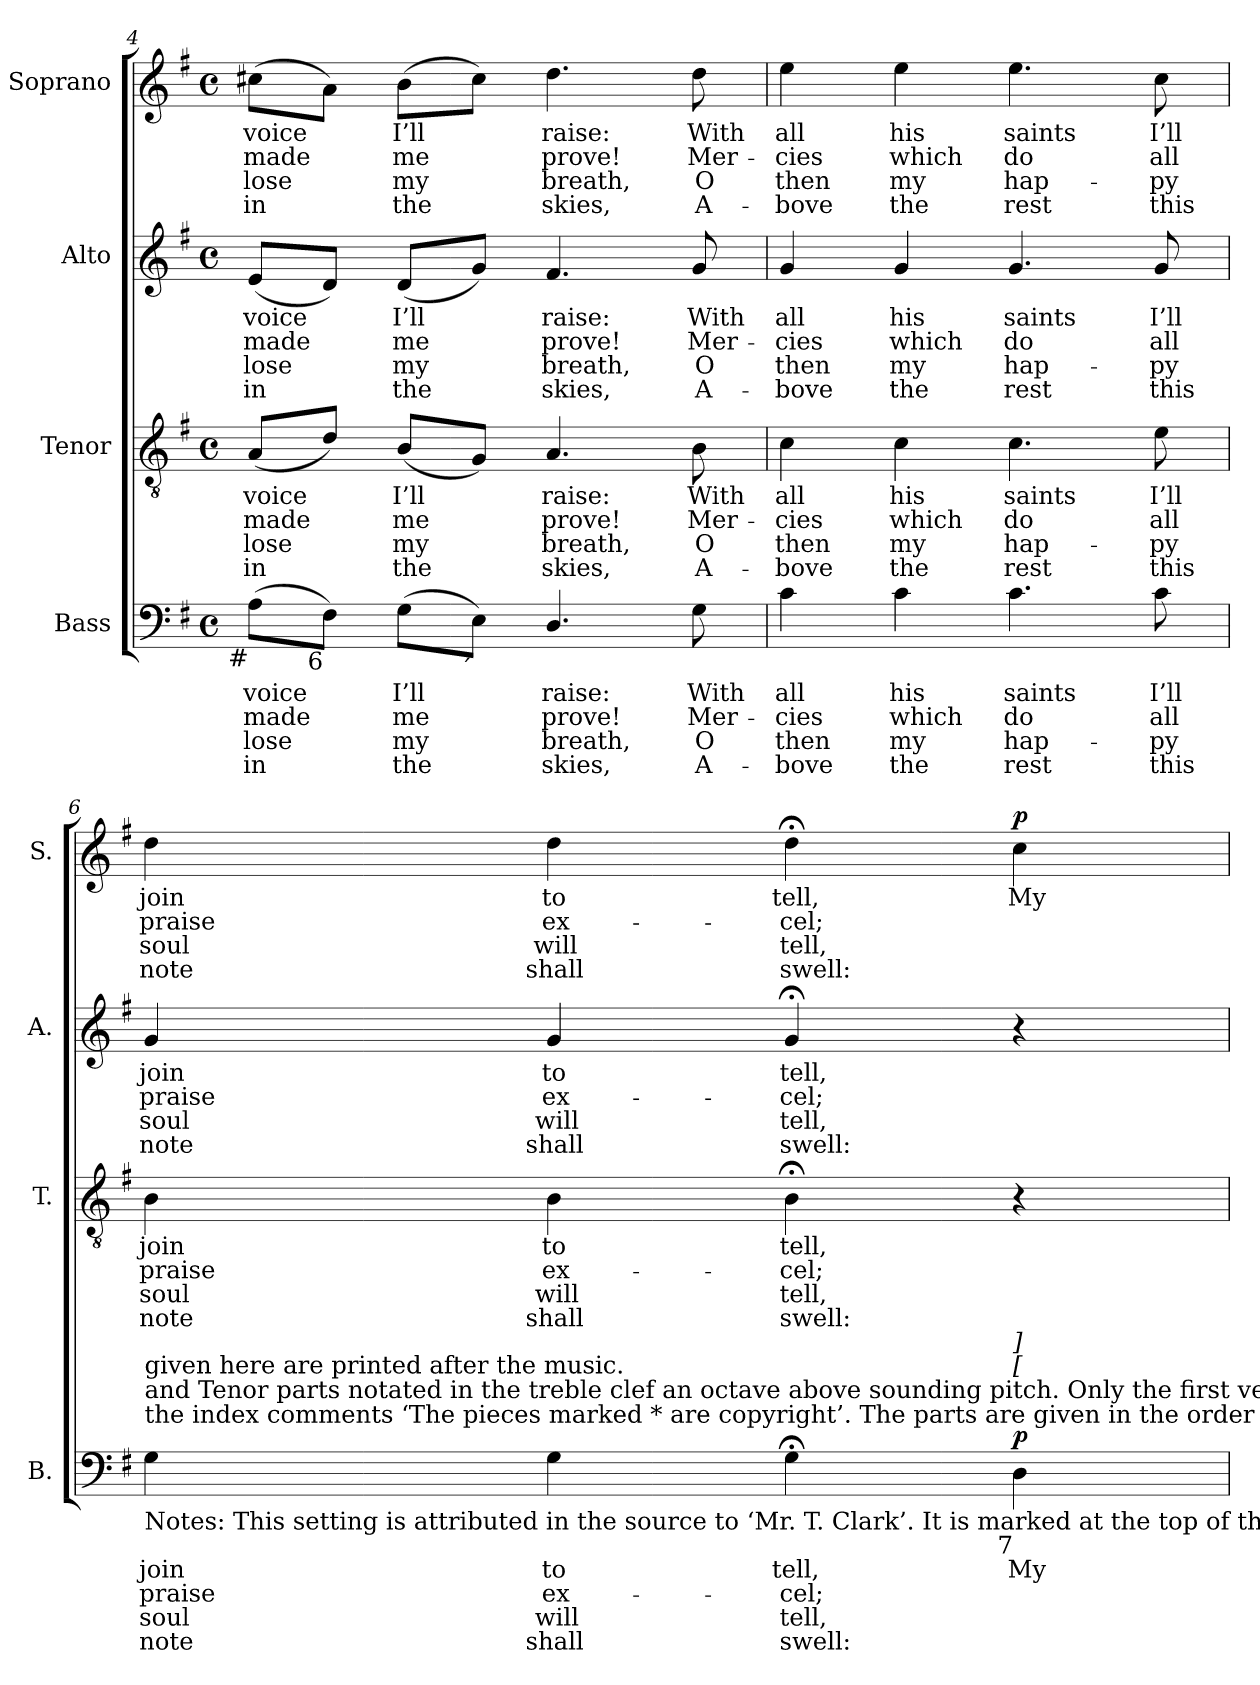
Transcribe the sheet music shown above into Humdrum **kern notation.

**kern	**text	**text	**text	**text	**dynam	**kern	**text	**text	**text	**text	**kern	**text	**text	**text	**text	**kern	**text	**text	**text	**text	**dynam
*part4	*part4	*part4	*part4	*part4	*part4	*part3	*part3	*part3	*part3	*part3	*part2	*part2	*part2	*part2	*part2	*part1	*part1	*part1	*part1	*part1	*part1
*staff4	*staff4	*staff4	*staff4	*staff4	*staff4	*staff3	*staff3	*staff3	*staff3	*staff3	*staff2	*staff2	*staff2	*staff2	*staff2	*staff1	*staff1	*staff1	*staff1	*staff1	*staff1
*I"Bass	*	*	*	*	*	*I"Tenor	*	*	*	*	*I"Alto	*	*	*	*	*I"Soprano	*	*	*	*	*
*I'B.	*	*	*	*	*	*I'T.	*	*	*	*	*I'A.	*	*	*	*	*I'S.	*	*	*	*	*
*clefF4	*	*	*	*	*	*clefGv2	*	*	*	*	*clefG2	*	*	*	*	*clefG2	*	*	*	*	*
*	*	*	*	*	*	*ITrd7c12	*	*	*	*	*	*	*	*	*	*	*	*	*	*	*
*k[f#]	*	*	*	*	*	*k[f#]	*	*	*	*	*k[f#]	*	*	*	*	*k[f#]	*	*	*	*	*
*G:	*	*	*	*	*	*G:	*	*	*	*	*G:	*	*	*	*	*G:	*	*	*	*	*
*M4/4	*	*	*	*	*	*M4/4	*	*	*	*	*M4/4	*	*	*	*	*M4/4	*	*	*	*	*
*met(c)	*	*	*	*	*	*met(c)	*	*	*	*	*met(c)	*	*	*	*	*met(c)	*	*	*	*	*
=4	=4	=4	=4	=4	=4	=4	=4	=4	=4	=4	=4	=4	=4	=4	=4	=4	=4	=4	=4	=4	=4
!	!LO:LY:b:color=#000000	!LO:LY:b:color=#000000	!LO:LY:b:color=#000000	!LO:LY:b:color=#000000	!	!	!	!	!	!	!	!	!	!	!	!	!	!	!	!	!
!	!	!	!	!	!	!	!LO:LY:b:color=#000000	!LO:LY:b:color=#000000	!LO:LY:b:color=#000000	!LO:LY:b:color=#000000	!	!	!	!	!	!	!	!	!	!	!
!	!	!	!	!	!	!	!	!	!	!	!	!LO:LY:b:color=#000000	!LO:LY:b:color=#000000	!LO:LY:b:color=#000000	!LO:LY:b:color=#000000	!	!	!	!	!	!
!LO:TX:b:rj:t=#	!	!	!	!	!	!	!	!	!	!	!	!	!	!	!	!	!	!	!	!	!
!	!	!	!	!	!	!	!	!	!	!	!	!	!	!	!	!	!LO:LY:b:color=#000000	!LO:LY:b:color=#000000	!LO:LY:b:color=#000000	!LO:LY:b:color=#000000	!
(8Ai\L	voice	made	lose	in	.	(8AAi/L	voice	made	lose	in	(8ei/L	voice	made	lose	in	(8cc#Xi\L	voice	made	lose	in	.
!LO:TX:b:rj:t=6	!	!	!	!	!	!	!	!	!	!	!	!	!	!	!	!	!	!	!	!	!
8F#i\J)	.	.	.	.	.	8Di/J)	.	.	.	.	8di/J)	.	.	.	.	8ai\J)	.	.	.	.	.
!	!LO:LY:b:color=#000000	!LO:LY:b:color=#000000	!LO:LY:b:color=#000000	!LO:LY:b:color=#000000	!	!	!	!	!	!	!	!	!	!	!	!	!	!	!	!	!
!	!	!	!	!	!	!	!LO:LY:b:color=#000000	!LO:LY:b:color=#000000	!LO:LY:b:color=#000000	!LO:LY:b:color=#000000	!	!	!	!	!	!	!	!	!	!	!
!	!	!	!	!	!	!	!	!	!	!	!	!LO:LY:b:color=#000000	!LO:LY:b:color=#000000	!LO:LY:b:color=#000000	!LO:LY:b:color=#000000	!	!	!	!	!	!
!	!	!	!	!	!	!	!	!	!	!	!	!	!	!	!	!	!LO:LY:b:color=#000000	!LO:LY:b:color=#000000	!LO:LY:b:color=#000000	!LO:LY:b:color=#000000	!
(8Gi\L	I’ll	me	my	the	.	(8BBi/L	I’ll	me	my	the	(8di/L	I’ll	me	my	the	(8bi\L	I’ll	me	my	the	.
!LO:TX:b:rj:t=´	!	!	!	!	!	!	!	!	!	!	!	!	!	!	!	!	!	!	!	!	!
8Ei\J)	.	.	.	.	.	8GGi/J)	.	.	.	.	8gi/J)	.	.	.	.	8cc#i\J)	.	.	.	.	.
!	!LO:LY:b:color=#000000	!LO:LY:b:color=#000000	!LO:LY:b:color=#000000	!LO:LY:b:color=#000000	!	!	!	!	!	!	!	!	!	!	!	!	!	!	!	!	!
!	!	!	!	!	!	!	!LO:LY:b:color=#000000	!LO:LY:b:color=#000000	!LO:LY:b:color=#000000	!LO:LY:b:color=#000000	!	!	!	!	!	!	!	!	!	!	!
!	!	!	!	!	!	!	!	!	!	!	!	!LO:LY:b:color=#000000	!LO:LY:b:color=#000000	!LO:LY:b:color=#000000	!LO:LY:b:color=#000000	!	!	!	!	!	!
!	!	!	!	!	!	!	!	!	!	!	!	!	!	!	!	!	!LO:LY:b:color=#000000	!LO:LY:b:color=#000000	!LO:LY:b:color=#000000	!LO:LY:b:color=#000000	!
4.Di/	raise:	prove!	breath,	skies,	.	4.AAi/	raise:	prove!	breath,	skies,	4.f#i/	raise:	prove!	breath,	skies,	4.ddi\	raise:	prove!	breath,	skies,	.
!	!LO:LY:b:color=#000000	!LO:LY:b:color=#000000	!LO:LY:b:color=#000000	!LO:LY:b:color=#000000	!	!	!	!	!	!	!	!	!	!	!	!	!	!	!	!	!
!	!	!	!	!	!	!	!LO:LY:b:color=#000000	!LO:LY:b:color=#000000	!LO:LY:b:color=#000000	!LO:LY:b:color=#000000	!	!	!	!	!	!	!	!	!	!	!
!	!	!	!	!	!	!	!	!	!	!	!	!LO:LY:b:color=#000000	!LO:LY:b:color=#000000	!LO:LY:b:color=#000000	!LO:LY:b:color=#000000	!	!	!	!	!	!
!	!	!	!	!	!	!	!	!	!	!	!	!	!	!	!	!	!LO:LY:b:color=#000000	!LO:LY:b:color=#000000	!LO:LY:b:color=#000000	!LO:LY:b:color=#000000	!
8Gi\	With	Mer-	O	A-	.	8BBi\	With	Mer-	O	A-	8gi/	With	Mer-	O	A-	8ddi\	With	Mer-	O	A-	.
=5	=5	=5	=5	=5	=5	=5	=5	=5	=5	=5	=5	=5	=5	=5	=5	=5	=5	=5	=5	=5	=5
!	!LO:LY:b:color=#000000	!LO:LY:b:color=#000000	!LO:LY:b:color=#000000	!LO:LY:b:color=#000000	!	!	!	!	!	!	!	!	!	!	!	!	!	!	!	!	!
!	!	!	!	!	!	!	!LO:LY:b:color=#000000	!LO:LY:b:color=#000000	!LO:LY:b:color=#000000	!LO:LY:b:color=#000000	!	!	!	!	!	!	!	!	!	!	!
!	!	!	!	!	!	!	!	!	!	!	!	!LO:LY:b:color=#000000	!LO:LY:b:color=#000000	!LO:LY:b:color=#000000	!LO:LY:b:color=#000000	!	!	!	!	!	!
!	!	!	!	!	!	!	!	!	!	!	!	!	!	!	!	!	!LO:LY:b:color=#000000	!LO:LY:b:color=#000000	!LO:LY:b:color=#000000	!LO:LY:b:color=#000000	!
4ci\	all	-cies	-then	bove	.	4Ci\	all	-cies	-then	bove	4gi/	all	-cies	-then	bove	4eei\	all	-cies	-then	bove	.
!	!LO:LY:b:color=#000000	!LO:LY:b:color=#000000	!LO:LY:b:color=#000000	!LO:LY:b:color=#000000	!	!	!	!	!	!	!	!	!	!	!	!	!	!	!	!	!
!	!	!	!	!	!	!	!LO:LY:b:color=#000000	!LO:LY:b:color=#000000	!LO:LY:b:color=#000000	!LO:LY:b:color=#000000	!	!	!	!	!	!	!	!	!	!	!
!	!	!	!	!	!	!	!	!	!	!	!	!LO:LY:b:color=#000000	!LO:LY:b:color=#000000	!LO:LY:b:color=#000000	!LO:LY:b:color=#000000	!	!	!	!	!	!
!	!	!	!	!	!	!	!	!	!	!	!	!	!	!	!	!	!LO:LY:b:color=#000000	!LO:LY:b:color=#000000	!LO:LY:b:color=#000000	!LO:LY:b:color=#000000	!
4ci\	his	which	my	the	.	4Ci\	his	which	my	the	4gi/	his	which	my	the	4eei\	his	which	my	the	.
!	!LO:LY:b:color=#000000	!LO:LY:b:color=#000000	!LO:LY:b:color=#000000	!LO:LY:b:color=#000000	!	!	!	!	!	!	!	!	!	!	!	!	!	!	!	!	!
!	!	!	!	!	!	!	!LO:LY:b:color=#000000	!LO:LY:b:color=#000000	!LO:LY:b:color=#000000	!LO:LY:b:color=#000000	!	!	!	!	!	!	!	!	!	!	!
!	!	!	!	!	!	!	!	!	!	!	!	!LO:LY:b:color=#000000	!LO:LY:b:color=#000000	!LO:LY:b:color=#000000	!LO:LY:b:color=#000000	!	!	!	!	!	!
!	!	!	!	!	!	!	!	!	!	!	!	!	!	!	!	!	!LO:LY:b:color=#000000	!LO:LY:b:color=#000000	!LO:LY:b:color=#000000	!LO:LY:b:color=#000000	!
4.ci\	saints	do	hap-	-rest	.	4.Ci\	saints	do	hap-	-rest	4.gi/	saints	do	hap-	-rest	4.eei\	saints	do	hap-	-rest	.
!	!LO:LY:b:color=#000000	!LO:LY:b:color=#000000	!LO:LY:b:color=#000000	!LO:LY:b:color=#000000	!	!	!	!	!	!	!	!	!	!	!	!	!	!	!	!	!
!	!	!	!	!	!	!	!LO:LY:b:color=#000000	!LO:LY:b:color=#000000	!LO:LY:b:color=#000000	!LO:LY:b:color=#000000	!	!	!	!	!	!	!	!	!	!	!
!	!	!	!	!	!	!	!	!	!	!	!	!LO:LY:b:color=#000000	!LO:LY:b:color=#000000	!LO:LY:b:color=#000000	!LO:LY:b:color=#000000	!	!	!	!	!	!
!	!	!	!	!	!	!	!	!	!	!	!	!	!	!	!	!	!LO:LY:b:color=#000000	!LO:LY:b:color=#000000	!LO:LY:b:color=#000000	!LO:LY:b:color=#000000	!
8ci\	I’ll	all	py	this	.	8Ei\	I’ll	all	py	this	8gi/	I’ll	all	py	this	8cci\	I’ll	all	py	this	.
!!LO:LB:g=z
=6	=6	=6	=6	=6	=6	=6	=6	=6	=6	=6	=6	=6	=6	=6	=6	=6	=6	=6	=6	=6	=6
!	!LO:LY:b:color=#000000	!LO:LY:b:color=#000000	!LO:LY:b:color=#000000	!LO:LY:b:color=#000000	!	!	!	!	!	!	!	!	!	!	!	!	!	!	!	!	!
!	!	!	!	!	!	!	!LO:LY:b:color=#000000	!LO:LY:b:color=#000000	!LO:LY:b:color=#000000	!LO:LY:b:color=#000000	!	!	!	!	!	!	!	!	!	!	!
!	!	!	!	!	!	!	!	!	!	!	!	!LO:LY:b:color=#000000	!LO:LY:b:color=#000000	!LO:LY:b:color=#000000	!LO:LY:b:color=#000000	!	!	!	!	!	!
!LO:TX:b:t=Notes&colon; This setting is attributed in the source to ‘Mr. T. Clark’. It is marked at the top of the piece and in the index with an asterisk&colon; a note below	!	!	!	!	!	!	!	!	!	!	!	!	!	!	!	!	!	!	!	!	!
!LO:TX:t=the index comments ‘The pieces marked * are copyright’. The parts are given in the order Alto - Tenor - Air - [Bass] in the source, with the Alto	!	!	!	!	!	!	!	!	!	!	!	!	!	!	!	!	!	!	!	!	!
!LO:TX:t=and Tenor parts notated in the treble clef an octave above sounding pitch. Only the first verse is underlaid in the source&colon; the subsequent verses	!	!	!	!	!	!	!	!	!	!	!	!	!	!	!	!	!	!	!	!	!
!LO:TX:t=given here are printed after the music.	!	!	!	!	!	!	!	!	!	!	!	!	!	!	!	!	!	!	!	!	!
!	!	!	!	!	!	!	!	!	!	!	!	!	!	!	!	!	!LO:LY:b:color=#000000	!LO:LY:b:color=#000000	!LO:LY:b:color=#000000	!LO:LY:b:color=#000000	!
4Gi\	join	praise	soul	note	.	4BBi\	join	praise	soul	note	4gi/	join	praise	soul	note	4ddi\	join	praise	soul	note	.
!	!LO:LY:b:color=#000000	!LO:LY:b:color=#000000	!LO:LY:b:color=#000000	!LO:LY:b:color=#000000	!	!	!	!	!	!	!	!	!	!	!	!	!	!	!	!	!
!	!	!	!	!	!	!	!LO:LY:b:color=#000000	!LO:LY:b:color=#000000	!LO:LY:b:color=#000000	!LO:LY:b:color=#000000	!	!	!	!	!	!	!	!	!	!	!
!	!	!	!	!	!	!	!	!	!	!	!	!LO:LY:b:color=#000000	!LO:LY:b:color=#000000	!LO:LY:b:color=#000000	!LO:LY:b:color=#000000	!	!	!	!	!	!
!	!	!	!	!	!	!	!	!	!	!	!	!	!	!	!	!	!LO:LY:b:color=#000000	!LO:LY:b:color=#000000	!LO:LY:b:color=#000000	!LO:LY:b:color=#000000	!
4Gi\	to	ex-	will	shall	.	4BBi\	to	ex-	will	shall	4gi/	to	ex-	will	shall	4ddi\	to	ex-	will	shall	.
!	!LO:LY:b:color=#000000	!LO:LY:b:color=#000000	!LO:LY:b:color=#000000	!LO:LY:b:color=#000000	!	!	!	!	!	!	!	!	!	!	!	!	!	!	!	!	!
!	!	!	!	!	!	!	!LO:LY:b:color=#000000	!LO:LY:b:color=#000000	!LO:LY:b:color=#000000	!LO:LY:b:color=#000000	!	!	!	!	!	!	!	!	!	!	!
!	!	!	!	!	!	!	!	!	!	!	!	!LO:LY:b:color=#000000	!LO:LY:b:color=#000000	!LO:LY:b:color=#000000	!LO:LY:b:color=#000000	!	!	!	!	!	!
!	!	!	!	!	!	!	!	!	!	!	!	!	!	!	!	!	!LO:LY:b:color=#000000	!LO:LY:b:color=#000000	!LO:LY:b:color=#000000	!LO:LY:b:color=#000000	!
4G;i\	tell,	-cel;	tell,	swell:	.	4BB;i\	tell,	-cel;	tell,	swell:	4g;i/	tell,	-cel;	tell,	swell:	4dd;i\	tell,	-cel;	tell,	swell:	.
!	!LO:LY:b:color=#000000	!	!	!	!	!	!	!	!	!	!	!	!	!	!	!	!	!	!	!	!
!LO:TX:a:i:t=[	!	!	!	!	!	!	!	!	!	!	!	!	!	!	!	!	!	!	!	!	!
!LO:TX:a:i:t=]	!	!	!	!	!	!	!	!	!	!	!	!	!	!	!	!	!	!	!	!	!
!LO:TX:b:rj:t=7	!	!	!	!	!	!	!	!	!	!	!	!	!	!	!	!	!	!	!	!	!
!	!	!	!	!	!	!	!	!	!	!	!	!	!	!	!	!	!LO:LY:b:color=#000000	!	!	!	!
4Di\	My	.	.	.	p	4r	.	.	.	.	4r	.	.	.	.	4cci\	My	.	.	.	p
=	=	=	=	=	=	=	=	=	=	=	=	=	=	=	=	=	=	=	=	=	=
*-	*-	*-	*-	*-	*-	*-	*-	*-	*-	*-	*-	*-	*-	*-	*-	*-	*-	*-	*-	*-	*-
